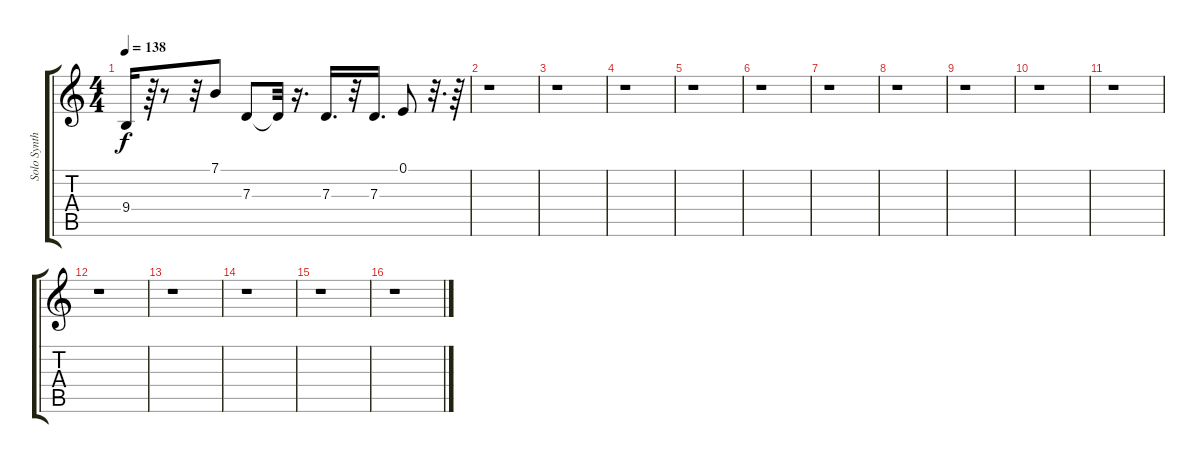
\track ("Solo Synth" "Solo Synth") {instrument synthbrass1}
\staff {score tabs}
\tuning (E4 B3 G3 D3 A2 E2) {hide}
\ts (4 4)
\tempo 138
\clef g2
\ks c
9.4{t}.16{dy f} r.64 r.8 r.32 7.1.8 7.3.8 7.3{t}.32 r.16{d} 7.3.16{d} r.32 7.3.16{d} 0.1.8 r.32{d} r.64 |
r.1 |
r.1 |
r.1 |
r.1 |
r.1 |
r.1 |
r.1 |
r.1 |
r.1 |
r.1 |
r.1 |
r.1 |
r.1 |
r.1 |
r.1
